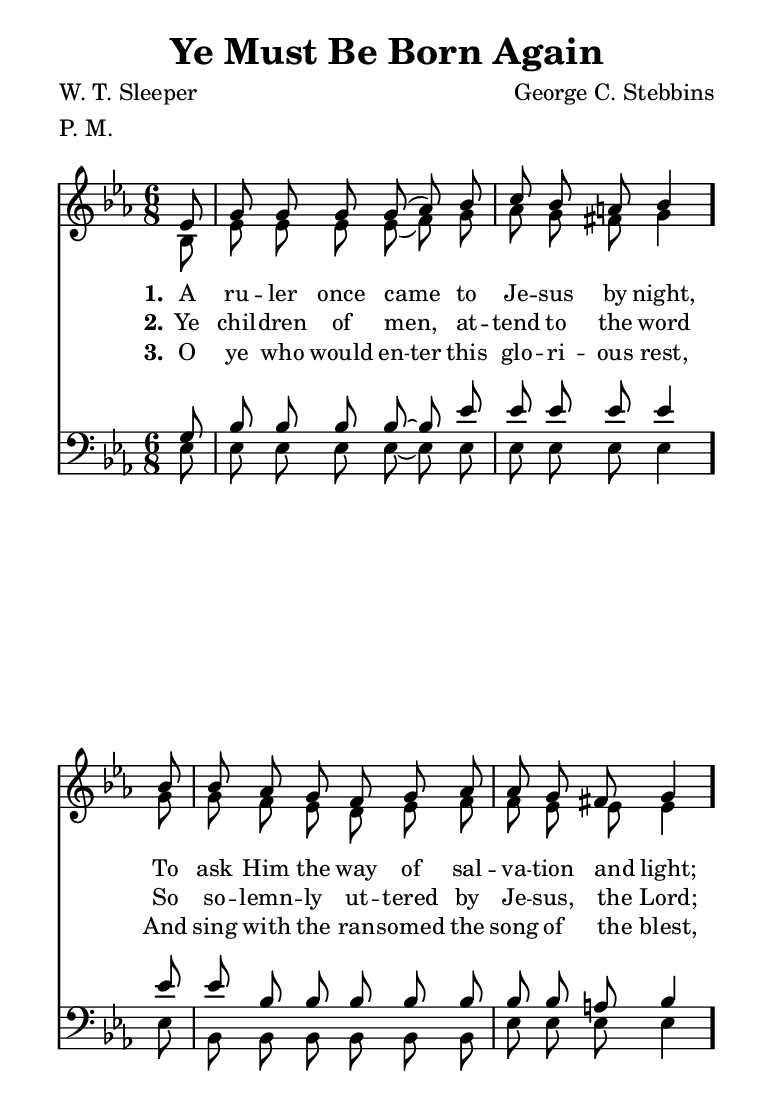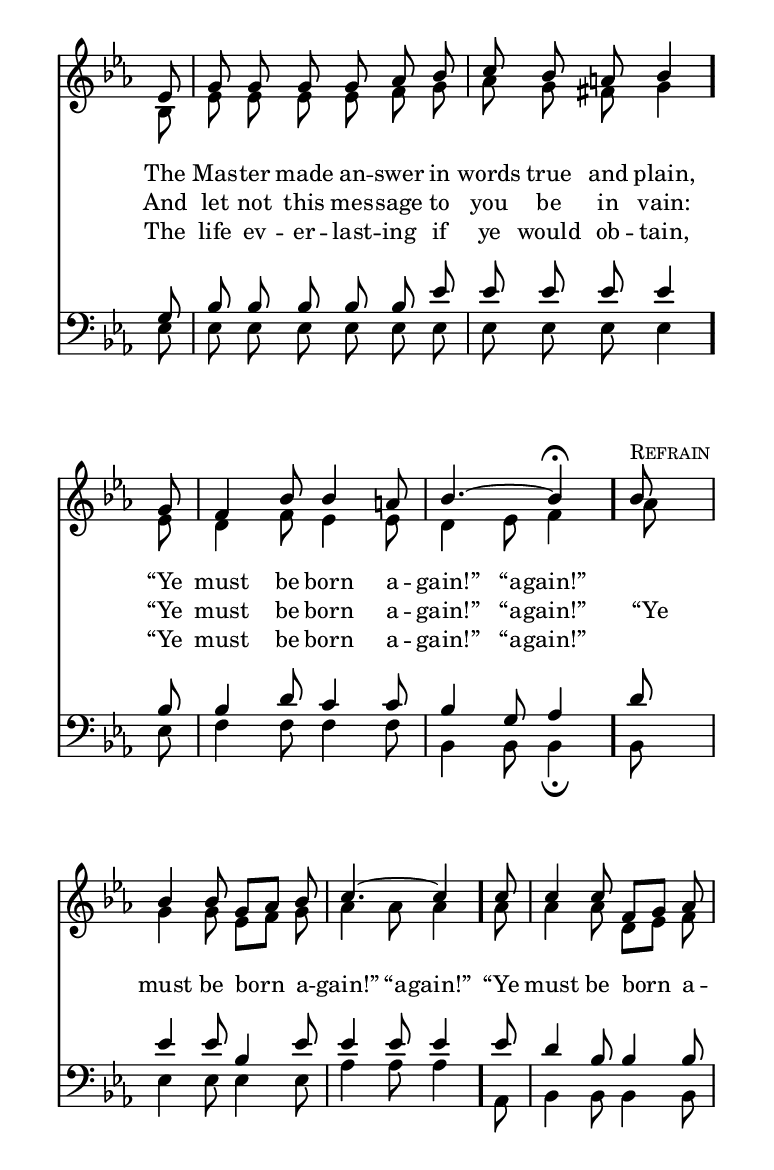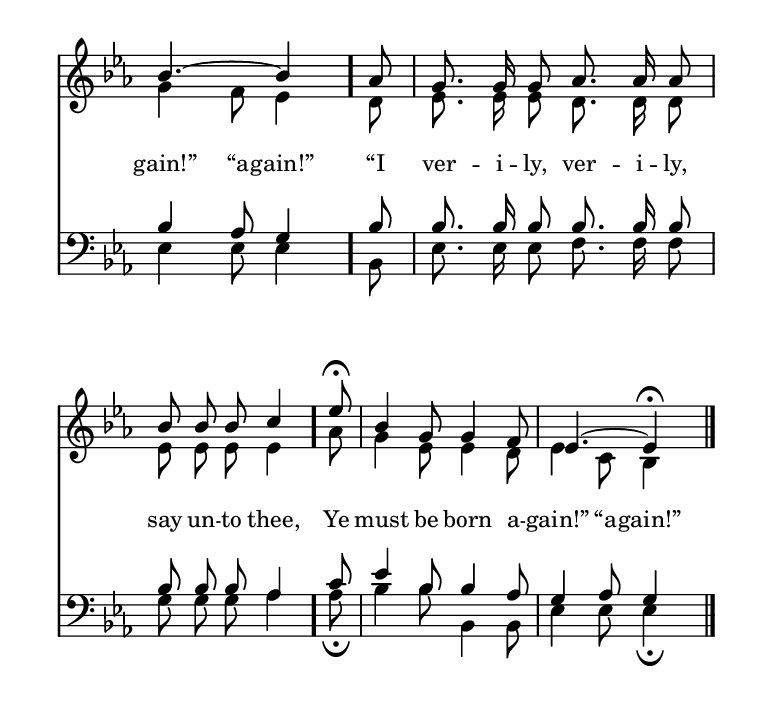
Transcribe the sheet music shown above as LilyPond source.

\include "common/global.ily"
\paper {
  \include "common/paper.ily"
  ragged-last-bottom = ##t
  systems-per-page = #(cond (is-eogsized 4) (#t #f))
  system-count = #(cond (is-eogsized 5) (#t #f))
}

\header{
  hymnnumber = "142"
  title = "Ye Must Be Born Again"
  tunename = ""
  meter = "P. M."
  poet = "W. T. Sleeper"
  composer = "George C. Stebbins"
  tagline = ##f
}

ta = { \tempo 8=140 }
tb = { \tempo 8=70 }

global = {
  \include "common/overrides.ily"
  \override Staff.TimeSignature.style = #'numbered
  \time 6/8
  \override Score.MetronomeMark.transparent = ##t % hide all fermata changes too
  \ta
  \key ees \major
  \partial 8
  \autoBeamOff
}

notesSoprano = {
\global
\relative c' {

  ees8 | g g g g( aes) bes | c bes a bes4
  bes8 | bes aes g f g aes | aes g fis g4
  ees8 | g g g g aes bes | c bes a bes4
  g8 | f4 bes8 bes4 a8 | bes4. ~ \tb bes4 \fermata \ta

  << s^\markup { \small \caps "Refrain" }
  { bes8 | bes4 bes8 g8[ aes] bes | c4. ~ c4 } >>
  c8 | c4 c8 f,8[ g] aes | bes4. ~ bes4
  aes8 | g8. g16 g8 aes8. aes16 aes8 | bes bes bes c4
  \tb ees8 \fermata \ta | bes4 g8 g4 f8 | ees4. ~ \tb ees4 \fermata \ta

  \bar "|."

}
}

notesAlto = {
\global
\relative e' {

  bes8 | ees ees ees ees( f) g | aes g fis g4
  g8 | g f ees d ees f | f ees ees ees4
  bes8 | ees ees ees ees f g | aes g fis g4
  ees8 | d4 f8 ees4 ees8 | d4 ees8 f4

  aes8 | g4 g8 ees[ f] g | aes4 aes8 aes4
  aes8 | aes4 aes8 d,[ ees] f | g4 f8 ees4
  d8 | ees8. ees16 ees8 d8. d16 d8 | ees ees ees ees4
  aes8 | g4 ees8 ees4 d8 | ees4 c8 bes4

}
}

notesTenor = {
\global
\relative a {

  g8 | bes bes bes bes ~ bes ees | ees ees ees ees4
  ees8 | ees bes bes bes bes bes | bes bes a bes4
  g8 | bes bes bes bes bes ees | ees ees ees ees4
  bes8 | bes4 d8 c4 c8 | bes4 g8 aes4

  d8 | ees4 ees8 bes4 ees8 | ees4 ees8 ees4
  ees8 | d4 bes8 bes4 bes8 | bes4 aes8 g4
  bes8 | bes8. bes16 bes8 bes8. bes16 bes8 | bes bes bes aes4
  c8 | ees4 bes8 bes4 aes8 | g4 aes8 g4

}
}

notesBass = {
\global
\relative f {

  ees8 | ees ees ees ees ~ ees ees | ees ees ees ees4
  ees8 | bes bes bes bes bes bes | ees ees ees ees4
  ees8 | ees ees ees ees ees ees | ees ees ees ees4
  ees8 | f4 f8 f4 f8 | bes,4 bes8 bes4 \fermata

  bes8 | ees4 ees8 ees4 ees8 | aes4 aes8 aes4
  aes,8 | bes4 bes8 bes4 bes8 | ees4 ees8 ees4
  bes8 | ees8. ees16 ees8 f8. f16 f8 | g g g aes4
  aes8 \fermata | bes4 bes8 bes,4 bes8 | ees4 ees8 ees4 \fermata

}
}

Refrain = \lyricmode {

“Ye must be born a -- gain!” %{HIDE>%} “a -- gain!” %{<HIDE%} \bar "."
“Ye must be born a -- gain!” %{HIDE>%} “a -- gain!” %{<HIDE%} \bar "."
“I ver -- i -- ly, ver -- i -- ly, say un -- to thee, \bar "."
Ye must be born a -- gain!” %{HIDE>%} “a -- gain!” %{<HIDE%} \bar "."

}

wordsA = \lyricmode {
\set stanza = "1."

A ru -- ler once came to Je -- sus by night, \bar "."
To ask Him the way of sal -- va -- tion and light; \bar "."
The Mas -- ter made an -- swer in words true and plain, \bar "."
“Ye must be born a -- gain!” %{HIDE>%} “a -- gain!” %{<HIDE%} \bar "."

}

wordsB = \lyricmode {
\set stanza = "2."

Ye chil -- dren of men, at -- tend to the word
So so -- lemn -- ly ut -- tered by Je -- sus, the Lord;
And let not this mes -- sage to you be in vain:
“Ye must be born a -- gain!” %{HIDE>%} “a -- gain!” %{<HIDE%}

\Refrain

}

wordsC = \lyricmode {
\set stanza = "3."

O ye who would { \mon } en -- ter { \moff } this glo -- ri -- ous rest,
And sing with the ran -- somed the song of the blest,
The life ev -- er -- last -- ing if ye would ob -- tain,
“Ye must be born a -- gain!” %{HIDE>%} “a -- gain!” %{<HIDE%}

}

\score {
  \context ChoirStaff <<
    \context Staff = upper <<
      \set ChoirStaff.systemStartDelimiter = #'SystemStartBar
      \context Voice  = sopranos { \voiceOne << \notesSoprano >> }
      \context Voice  = altos { \voiceTwo << \notesAlto >> }
      \context Lyrics = one   \lyricsto altos \wordsA
      \context Lyrics = two   \lyricsto altos \wordsB
      \context Lyrics = three \lyricsto altos \wordsC
    >>
    \context Staff = men <<
      \clef bass
      \context Voice  = tenors { \voiceOne << \notesTenor >> }
      \context Voice  = basses { \voiceTwo << \notesBass >> }
    >>
  >>
  \layout {
    \include "common/layout.ily"
  }
  \midi{
    \include "common/midi.ily"
  }
}

\version "2.19.49"  % necessary for upgrading to future LilyPond versions.

% vi:set et ts=2 sw=2 ai nocindent syntax=lilypond:
